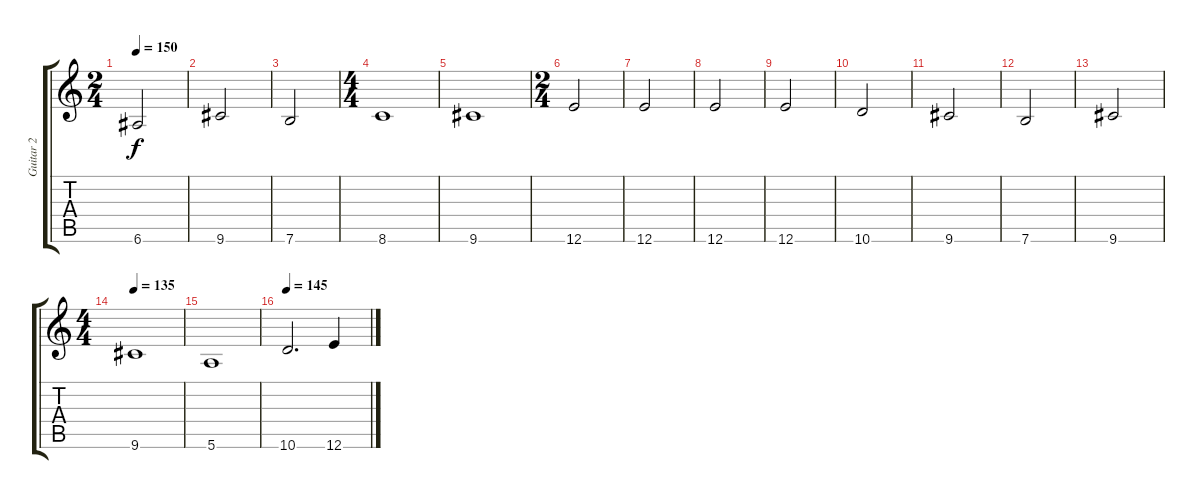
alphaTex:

\track ("Guitar 2" "Guitar 2") {instrument acousticguitarsteel}
\staff {score tabs}
\tuning (E4 B3 G3 D3 A2 E2) {hide}
\ts (2 4)
\tempo 150
\clef g2
\ks c
6.6.2{dy f} |
9.6.2 |
7.6.2 |
\ts (4 4)
8.6.1 |
9.6.1 |
\ts (2 4)
12.6.2 |
12.6.2 |
12.6.2 |
12.6.2 |
10.6.2 |
9.6.2 |
7.6.2 |
9.6.2 |
\ts (4 4)
\tempo 135
9.6.1 |
5.6.1 |
\tempo 145
10.6.2{d} 12.6.4
